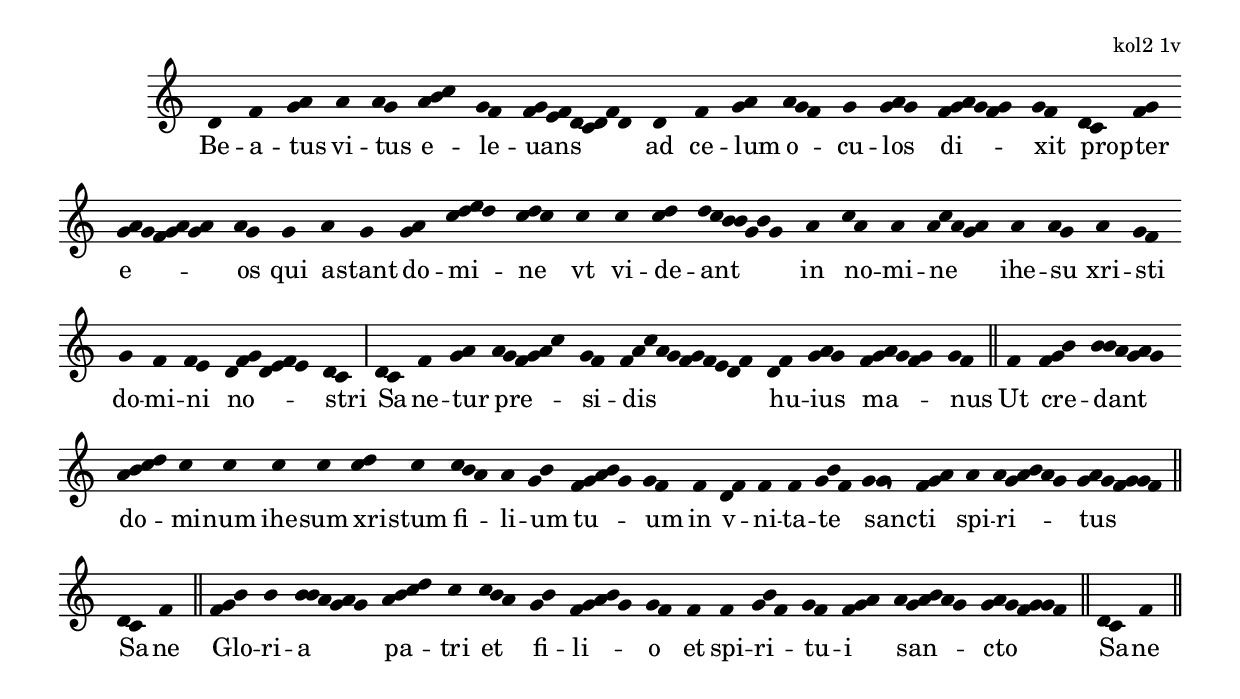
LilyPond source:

\version "2.19.32"

\include "../lib/synopsis.ily"

\score {
  \transpose c c' {
    \plainchant
    d f \melisma { g a } \bar "" a \melisma { a g } \bar ""
    \melisma { a b c' } \melisma { g f } \melisma { f g e f d c d f d } \bar "" d \bar "" f \melisma { g a } \bar "" \melisma { a g f } g \melisma { g a g } \bar "" \melisma { f g a g f g } \melisma { g f } \bar ""
    \melisma { d c } \melisma { f g } \bar "" \melisma { g a g f g a g a } \melisma { a g } \bar "" g \bar "" a g \bar "" \melisma { g a } \melisma { c' d' e' d' } \melisma { c' d' c' } \bar ""
    c' \bar "" c' \melisma { c' d' } \melisma { d' c' b b g b g } \bar ""
    a \bar "" \melisma { c' a } a \melisma { a c' a g a } \bar "" a \melisma { a g } \bar "" a \bar "" \melisma { g f } \bar "" g f \melisma { f e } \bar "" \melisma { d f g d e f e } \melisma { d c } \bar "|"

    \melisma { d c } f \melisma { g a } \bar "" \melisma { a g f g a c' } \melisma { g f } \melisma { f a c' a g f g f e d f } \bar "" \melisma { d f } \melisma { g a g } \bar "" \melisma { f g a g f g } \melisma { g f } \bar "||"

    f \bar "" \melisma { f g b } \melisma { b b a g a g } \bar "" \melisma { a b c' d' } c' c' \bar "" c' c' \bar "" \melisma { c' d' } \bar "" c' \bar ""
    \melisma { c' b a } a \melisma { g b } \bar "" \melisma { f g a b g } \melisma { g f } \bar ""
    f \bar "" \melisma { d f } f f \melisma { g b f } \bar "" \melisma { g \strophicus g } \melisma { f g a } \bar "" a \melisma { a g a b a g } \melisma { g a g f g g f } \bar "||"

    \melisma { d c } f \bar "||"

    \melisma { f g b } b \melisma { b b a g a g } \bar "" \melisma { a b c' d' } c' \bar "" \melisma { c' b a } \bar "" \melisma { g b } \melisma { f g a b g } \melisma { g f } \bar "" f \bar "" f \melisma { g b f } \melisma { g f } \melisma { f g a } \bar "" \melisma { a g a b a g } \melisma { g a g f g g f } \bar "||"

    \melisma { d c } f \bar "||"
  }
  \addlyrics {
    Be -- a -- tus vi -- tus
    e -- le -- uans ad ce -- lum o -- cu -- los di -- xit
    prop -- ter e -- os qui a -- stant do -- mi -- ne
    vt vi -- de -- ant
    in no -- mi -- ne ihe -- su xri -- sti do -- mi -- ni no -- stri

    Sa -- ne -- tur pre -- si -- dis hu -- ius ma -- nus

    Ut cre -- dant do -- mi -- num ihe -- sum xri -- stum
    fi -- li -- um tu -- um
    in v -- ni -- ta -- te sanc -- ti spi -- ri -- tus

    Sa -- ne

    Glo -- ri -- a pa -- tri et fi -- li -- o
    et spi -- ri -- tu -- i san -- cto

    Sa -- ne
  }
  \header {
    fontes = "kol2 1v"
  }
}
